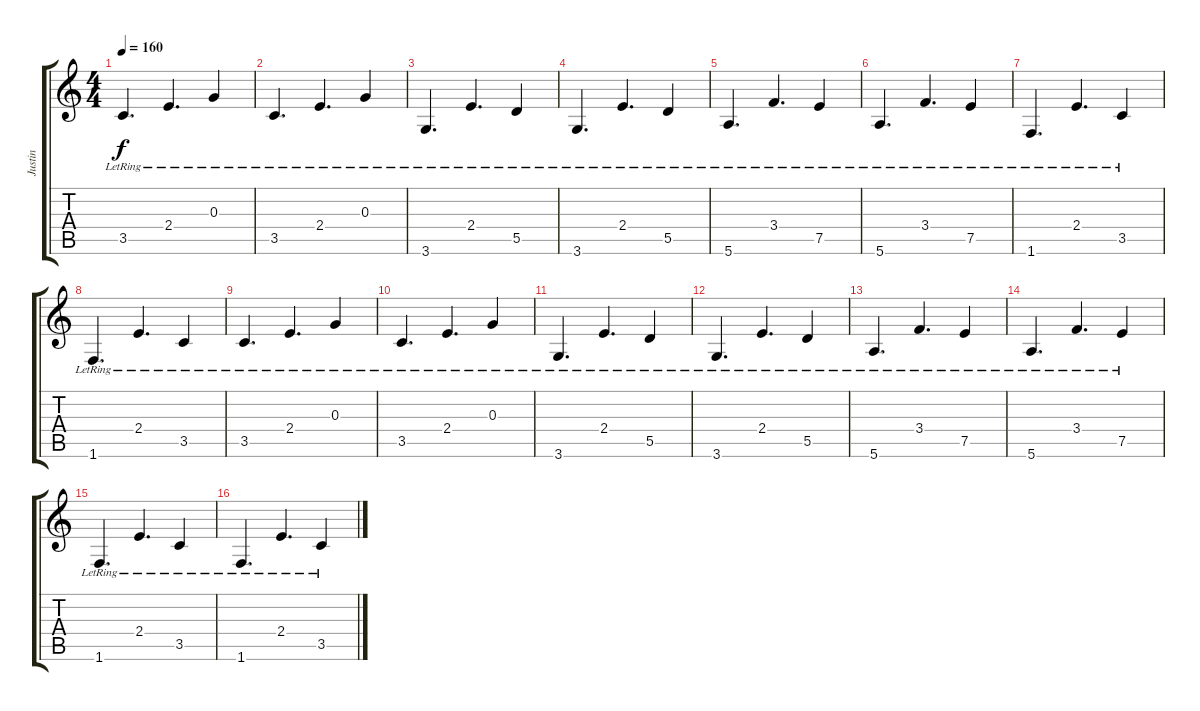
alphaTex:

\track ("Justin" "Justin") {instrument acousticguitarsteel}
\staff {score tabs}
\tuning (E4 B3 G3 D3 A2 E2) {hide}
\ts (4 4)
\tempo 160
\clef g2
\ks c
3.5{lr}.4{d dy f} 2.4{lr}.4{d} 0.3{lr}.4 |
3.5{lr}.4{d} 2.4{lr}.4{d} 0.3{lr}.4 |
3.6{lr}.4{d} 2.4{lr}.4{d} 5.5{lr}.4 |
3.6{lr}.4{d} 2.4{lr}.4{d} 5.5{lr}.4 |
5.6{lr}.4{d} 3.4{lr}.4{d} 7.5{lr}.4 |
5.6{lr}.4{d} 3.4{lr}.4{d} 7.5{lr}.4 |
1.6{lr}.4{d} 2.4{lr}.4{d} 3.5{lr}.4 |
1.6{lr}.4{d} 2.4{lr}.4{d} 3.5{lr}.4 |
3.5{lr}.4{d} 2.4{lr}.4{d} 0.3{lr}.4 |
3.5{lr}.4{d} 2.4{lr}.4{d} 0.3{lr}.4 |
3.6{lr}.4{d} 2.4{lr}.4{d} 5.5{lr}.4 |
3.6{lr}.4{d} 2.4{lr}.4{d} 5.5{lr}.4 |
5.6{lr}.4{d} 3.4{lr}.4{d} 7.5{lr}.4 |
5.6{lr}.4{d} 3.4{lr}.4{d} 7.5{lr}.4 |
1.6{lr}.4{d} 2.4{lr}.4{d} 3.5{lr}.4 |
1.6{lr}.4{d} 2.4{lr}.4{d} 3.5{lr}.4
